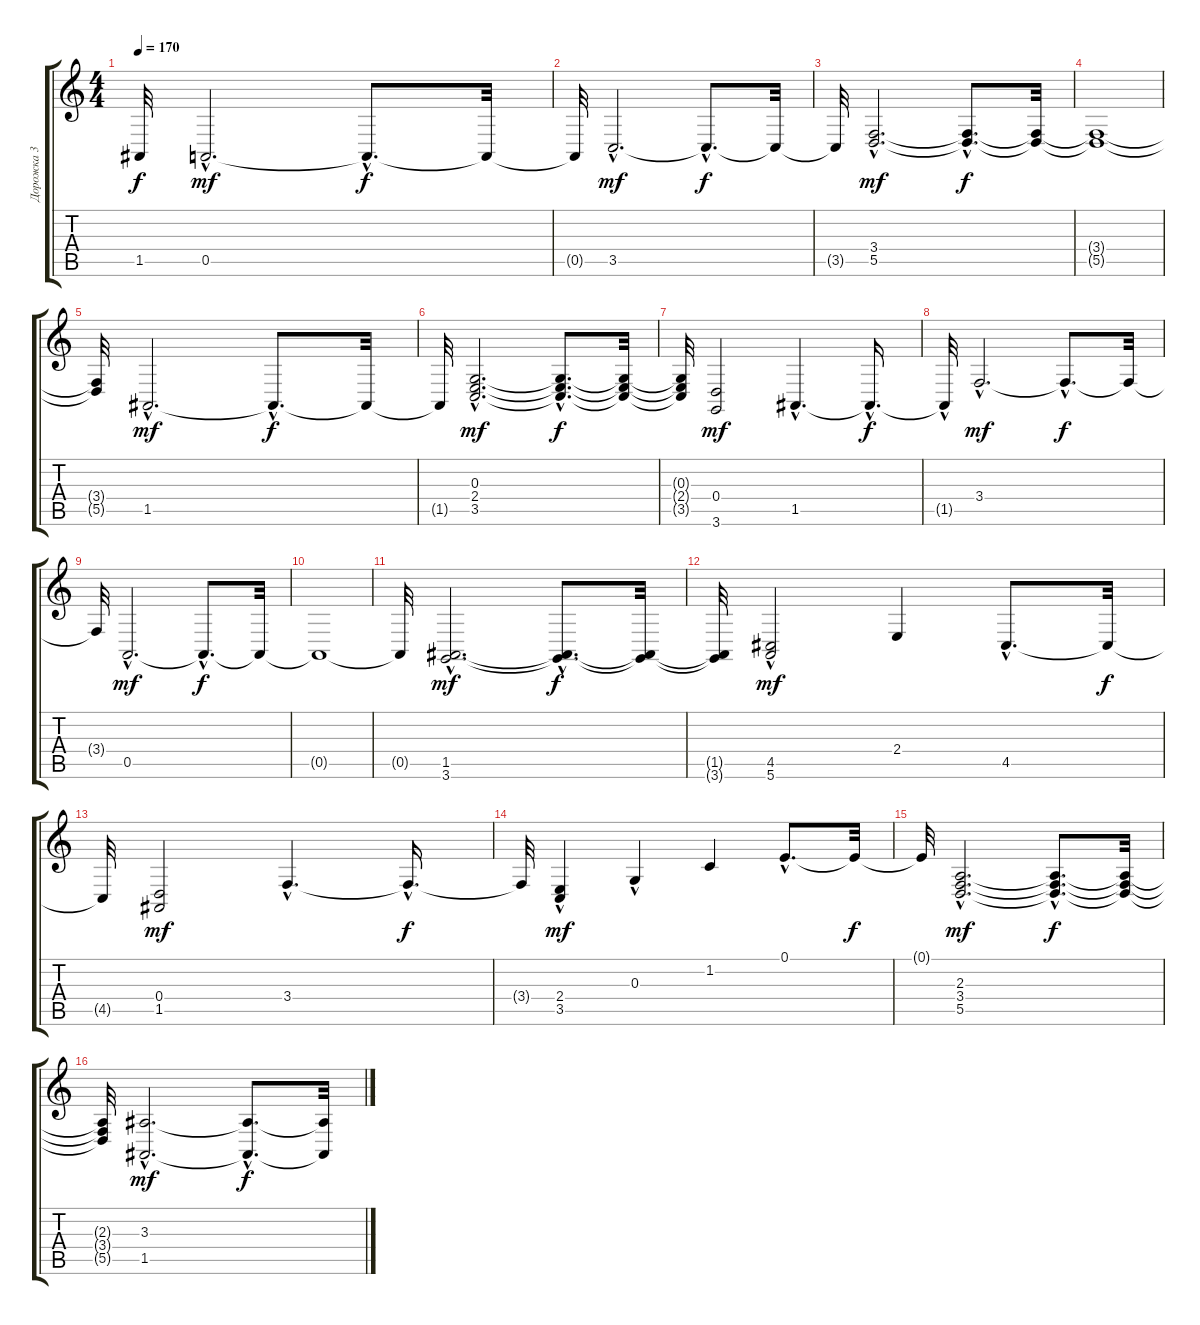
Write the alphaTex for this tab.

\track ("Дорожка 3" "Дорожка 3") {instrument stringensemble1}
\staff {score tabs}
\tuning (E4 B3 G3 D3 A2 E2) {hide}
\ts (4 4)
\tempo 170
\clef g2
\ks c
1.5{t}.32{dy f} 0.5{hac}.2{d dy mf} 0.5{hac t}.8{d dy f} 0.5{t}.32 |
0.5{t}.32 3.5{hac}.2{d dy mf} 3.5{hac t}.8{d dy f} 3.5{t}.32 |
3.5{t}.32 (3.4{hac} 5.5{hac}).2{d dy mf} (3.4{hac t} 5.5{hac t}).8{d dy f} (3.4{t} 5.5{t}).32 |
(3.4{t} 5.5{t}).1 |
(3.4{t} 5.5{t}).32 1.5{hac}.2{d dy mf} 1.5{hac t}.8{d dy f} 1.5{t}.32 |
1.5{t}.32 (0.3{hac} 2.4{hac} 3.5{hac}).2{d dy mf} (0.3{hac t} 2.4{hac t} 3.5{hac t}).8{d dy f} (0.3{t} 2.4{t} 3.5{t}).32 |
(0.3{t} 2.4{t} 3.5{t}).32 (0.4 3.6).2{dy mf} 1.5{hac}.4{d} 1.5{hac t}.16{d dy f} |
1.5{hac t}.32 3.4{hac}.2{d dy mf} 3.4{hac t}.8{d dy f} 3.4{t}.32 |
3.4{t}.32 0.5{hac}.2{d dy mf} 0.5{hac t}.8{d dy f} 0.5{t}.32 |
0.5{t}.1 |
0.5{t}.32 (1.5{hac} 3.6{hac}).2{d dy mf} (1.5{hac t} 3.6{hac t}).8{d dy f} (1.5{t} 3.6{t}).32 |
(1.5{t} 3.6{t}).32 (4.5{hac} 5.6).2{dy mf} 2.4.4 4.5{hac}.8{d} 4.5{t}.32{dy f} |
4.5{t}.32 (0.4 1.5).2{dy mf} 3.4{hac}.4{d} 3.4{hac t}.16{d dy f} |
3.4{t}.32 (2.4{hac} 3.5).4{dy mf} 0.3{hac}.4 1.2.4 0.1{hac}.8{d} 0.1{t}.32{dy f} |
0.1{t}.32 (2.3{hac} 3.4{hac} 5.5{hac}).2{d dy mf} (2.3{hac t} 3.4{hac t} 5.5{hac t}).8{d dy f} (2.3{t} 3.4{t} 5.5{t}).32 |
(2.3{t} 3.4{t} 5.5{t}).32 (3.3{hac} 1.5{hac}).2{d dy mf} (3.3{hac t} 1.5{hac t}).8{d dy f} (3.3{t} 1.5{t}).32
